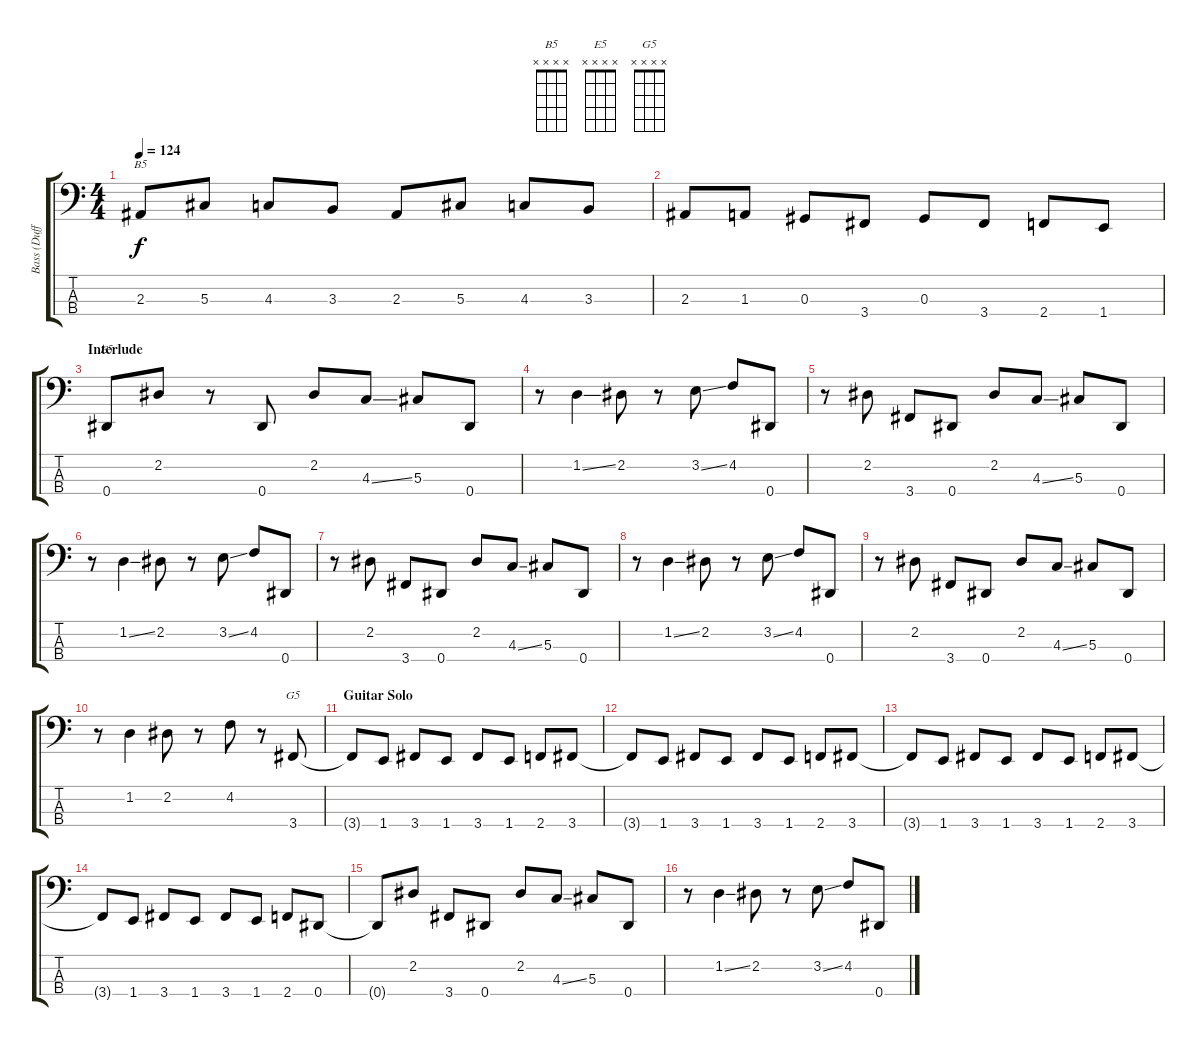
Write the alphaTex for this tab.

\track ("Bass (Duff)" "Bass (Duff") {instrument electricbasspick}
\staff {score tabs}
\tuning (Gb2 Db2 Ab1 Eb1) {hide}
\chord ("B5" x x x x) {firstfret 0}
\chord ("E5" x x x x) {firstfret 0}
\chord ("G5" x x x x) {firstfret 0}
\ts (4 4)
\tempo 124
\clef f4
\ks c
2.3.8{ch "B5" dy f} 5.3.8 4.3.8 3.3.8 2.3.8 5.3.8 4.3.8 3.3.8 |
2.3.8 1.3.8 0.3.8 3.4.8 0.3.8 3.4.8 2.4.8 1.4.8 |
\section ("" "Interlude")
0.4.8{ch "E5"} 2.2.8 r.8 0.4.8 2.2.8 4.3{ss}.8 5.3.8 0.4.8 |
r.8 1.2{ss}.4 2.2.8 r.8 3.2{ss}.8 4.2.8 0.4.8 |
r.8 2.2.8 3.4.8 0.4.8 2.2.8 4.3{ss}.8 5.3.8 0.4.8 |
r.8 1.2{ss}.4 2.2.8 r.8 3.2{ss}.8 4.2.8 0.4.8 |
r.8 2.2.8 3.4.8 0.4.8 2.2.8 4.3{ss}.8 5.3.8 0.4.8 |
r.8 1.2{ss}.4 2.2.8 r.8 3.2{ss}.8 4.2.8 0.4.8 |
r.8 2.2.8 3.4.8 0.4.8 2.2.8 4.3{ss}.8 5.3.8 0.4.8 |
r.8 1.2.4 2.2.8 r.8 4.2.8 r.8 3.4.8{ch "G5"} |
\section ("" "Guitar Solo")
3.4{t}.8 1.4.8 3.4.8 1.4.8 3.4.8 1.4.8 2.4.8 3.4.8 |
3.4{t}.8 1.4.8 3.4.8 1.4.8 3.4.8 1.4.8 2.4.8 3.4.8 |
3.4{t}.8 1.4.8 3.4.8 1.4.8 3.4.8 1.4.8 2.4.8 3.4.8 |
3.4{t}.8 1.4.8 3.4.8 1.4.8 3.4.8 1.4.8 2.4.8 0.4.8 |
0.4{t}.8 2.2.8 3.4.8 0.4.8 2.2.8 4.3{ss}.8 5.3.8 0.4.8 |
r.8 1.2{ss}.4 2.2.8 r.8 3.2{ss}.8 4.2.8 0.4.8
